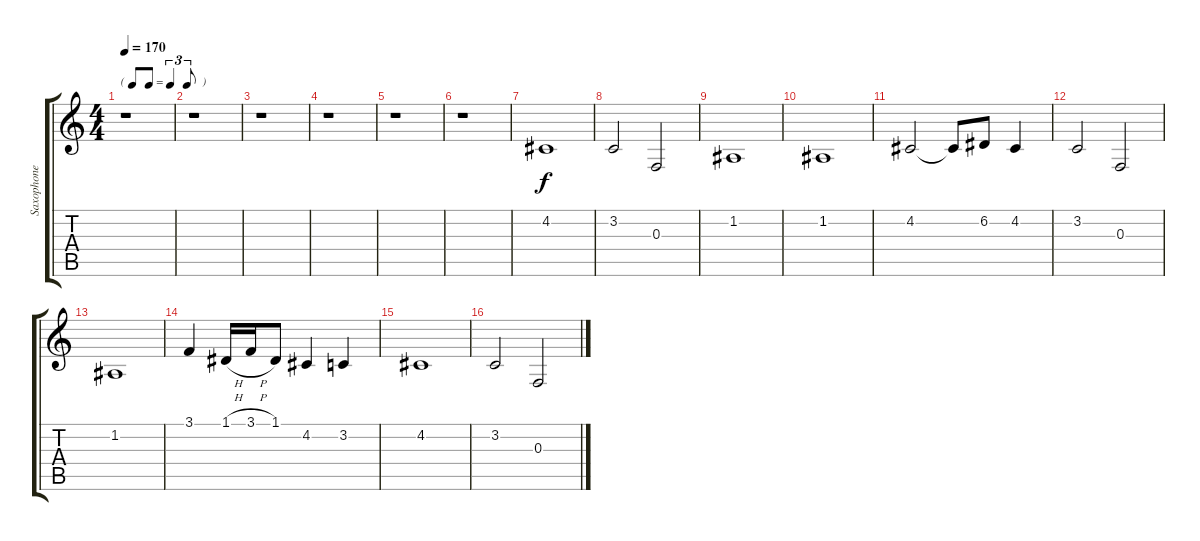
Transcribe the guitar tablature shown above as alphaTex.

\track ("Saxophone" "Saxophone") {instrument altosax}
\staff {score tabs}
\tuning (D4 A3 F3 B2 G2 D2) {hide}
\ts (4 4)
\tf triplet8th
\tempo 170
\clef g2
\ks c
r.1{dy f} |
r.1 |
r.1 |
r.1 |
r.1 |
r.1 |
4.2.1 |
3.2.2 0.3.2 |
1.2.1 |
1.2.1 |
4.2.2 4.2{t}.8 6.2.8 4.2.4 |
3.2.2 0.3.2 |
1.2.1 |
3.1.4 1.1{h}.16 3.1{h}.16 1.1.8 4.2.4 3.2.4 |
4.2.1 |
3.2.2 0.3.2
